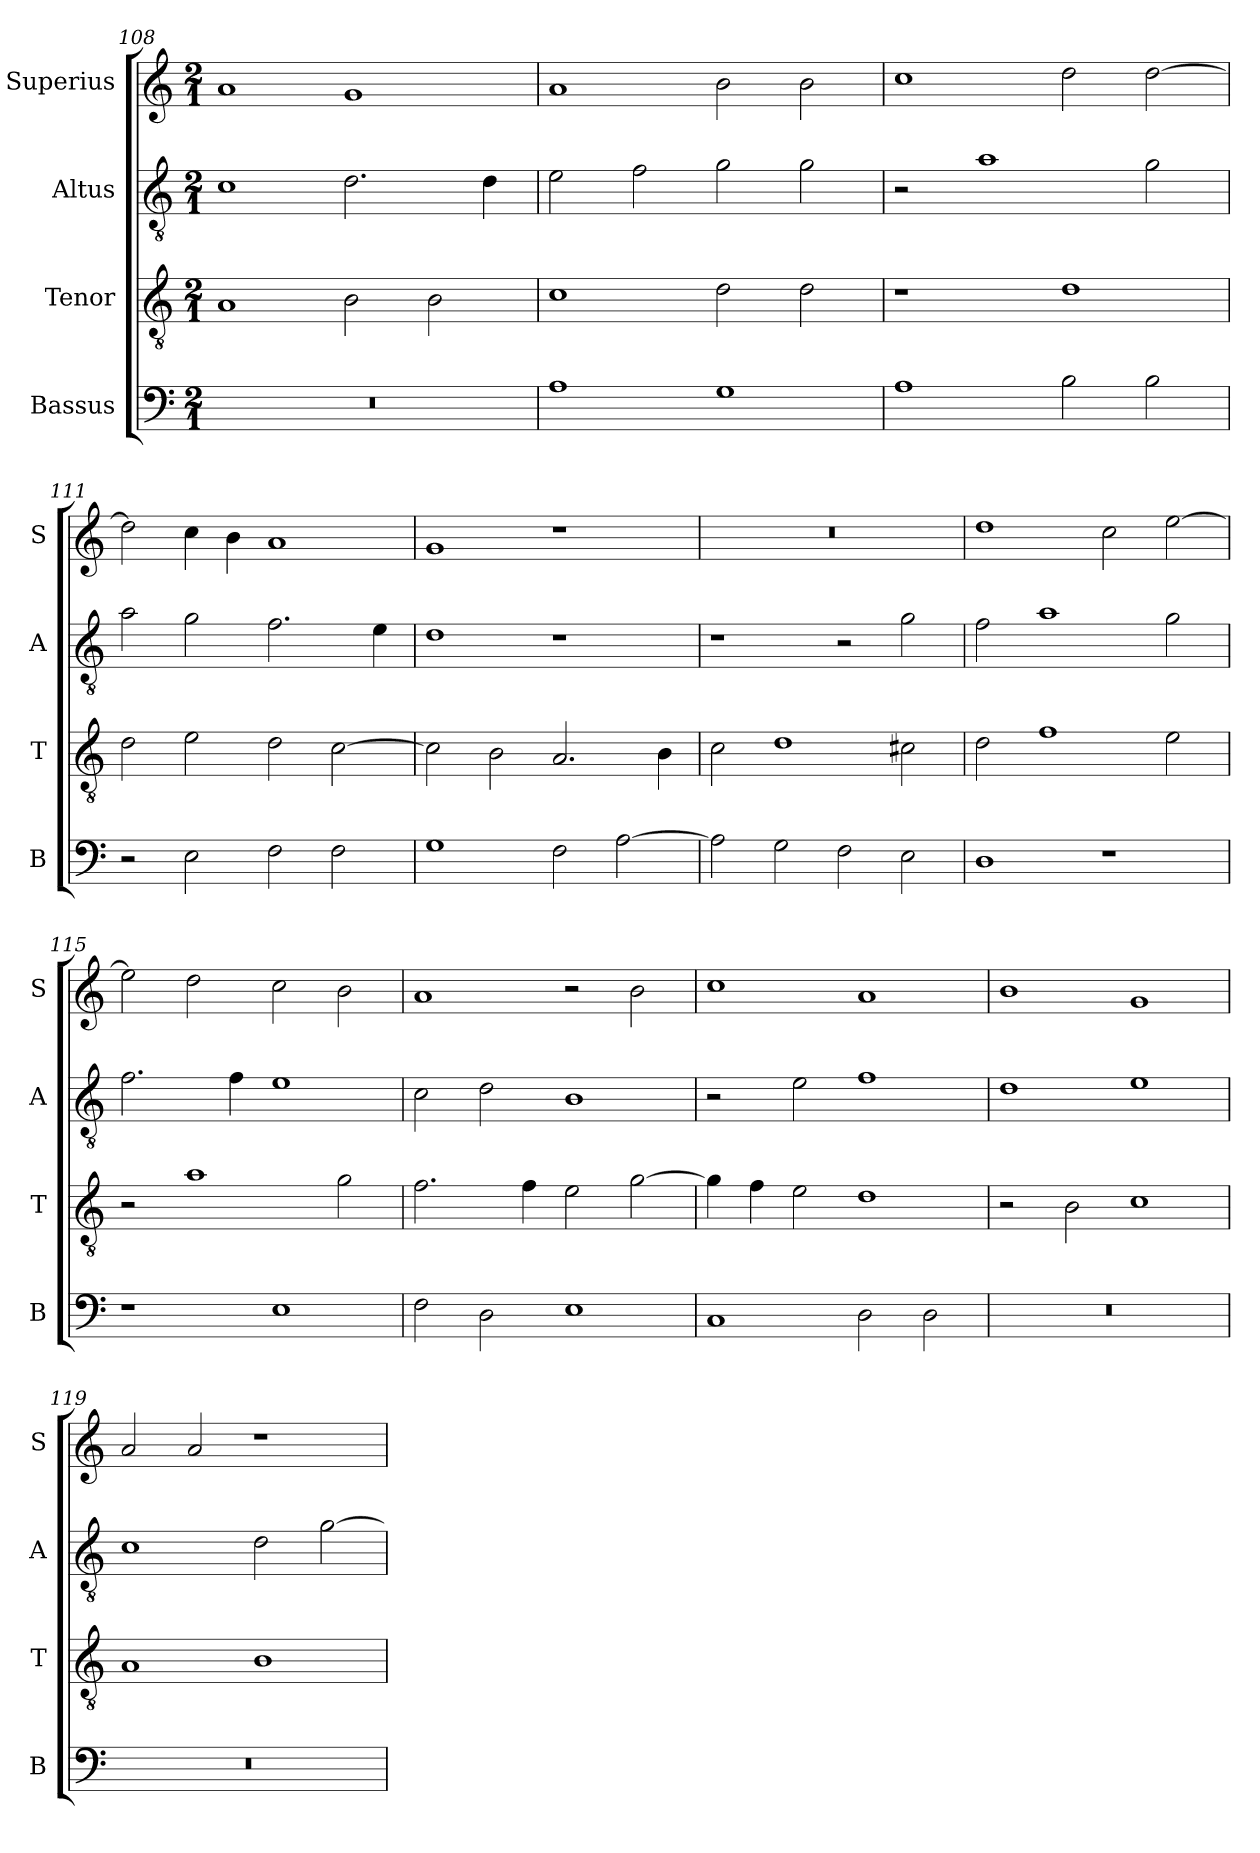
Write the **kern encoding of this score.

**kern	**kern	**kern	**kern
*part4	*part3	*part2	*part1
*staff4	*staff3	*staff2	*staff1
*I"Bassus	*I"Tenor	*I"Altus	*I"Superius
*I'B	*I'T	*I'A	*I'S
*clefF4	*clefGv2	*clefGv2	*clefG2
*k[]	*k[]	*k[]	*k[]
*C:	*C:	*C:	*C:
*M2/1	*M2/1	*M2/1	*M2/1
=108	=108	=108	=108
0r	1A	1c	1a
.	2B	2.d	1g
.	2B	.	.
.	.	4d	.
=109	=109	=109	=109
1A	1c	2e	1a
.	.	2f	.
1G	2d	2g	2b
.	2d	2g	2b
=110	=110	=110	=110
1A	1r	2r	1cc
.	.	1a	.
2B	1d	.	2dd
2B	.	2g	[2dd
=111	=111	=111	=111
2r	2d	2a	2dd]
2E	2e	2g	4cc
.	.	.	4b
2F	2d	2.f	1a
2F	[2c	.	.
.	.	4e	.
=112	=112	=112	=112
1G	2c]	1d	1g
.	2B	.	.
2F	2.A	1r	1r
[2A	.	.	.
.	4B	.	.
=113	=113	=113	=113
2A]	2c	1r	0r
2G	1d	.	.
2F	.	2r	.
2E	2c#X	2g	.
=114	=114	=114	=114
1D	2d	2f	1dd
.	1f	1a	.
1r	.	.	2cc
.	2e	2g	[2ee
=115	=115	=115	=115
1r	2r	2.f	2ee]
.	1a	.	2dd
.	.	4f	.
1E	.	1e	2cc
.	2g	.	2b
=116	=116	=116	=116
2F	2.f	2c	1a
2D	.	2d	.
.	4f	.	.
1E	2e	1B	2r
.	[2g	.	2b
=117	=117	=117	=117
1C	4g]	2r	1cc
.	4f	.	.
.	2e	2e	.
2D	1d	1f	1a
2D	.	.	.
=118	=118	=118	=118
0r	2r	1d	1b
.	2B	.	.
.	1c	1e	1g
=119	=119	=119	=119
0r	1A	1c	2a
.	.	.	2a
.	1B	2d	1r
.	.	[2g	.
=	=	=	=
*-	*-	*-	*-
